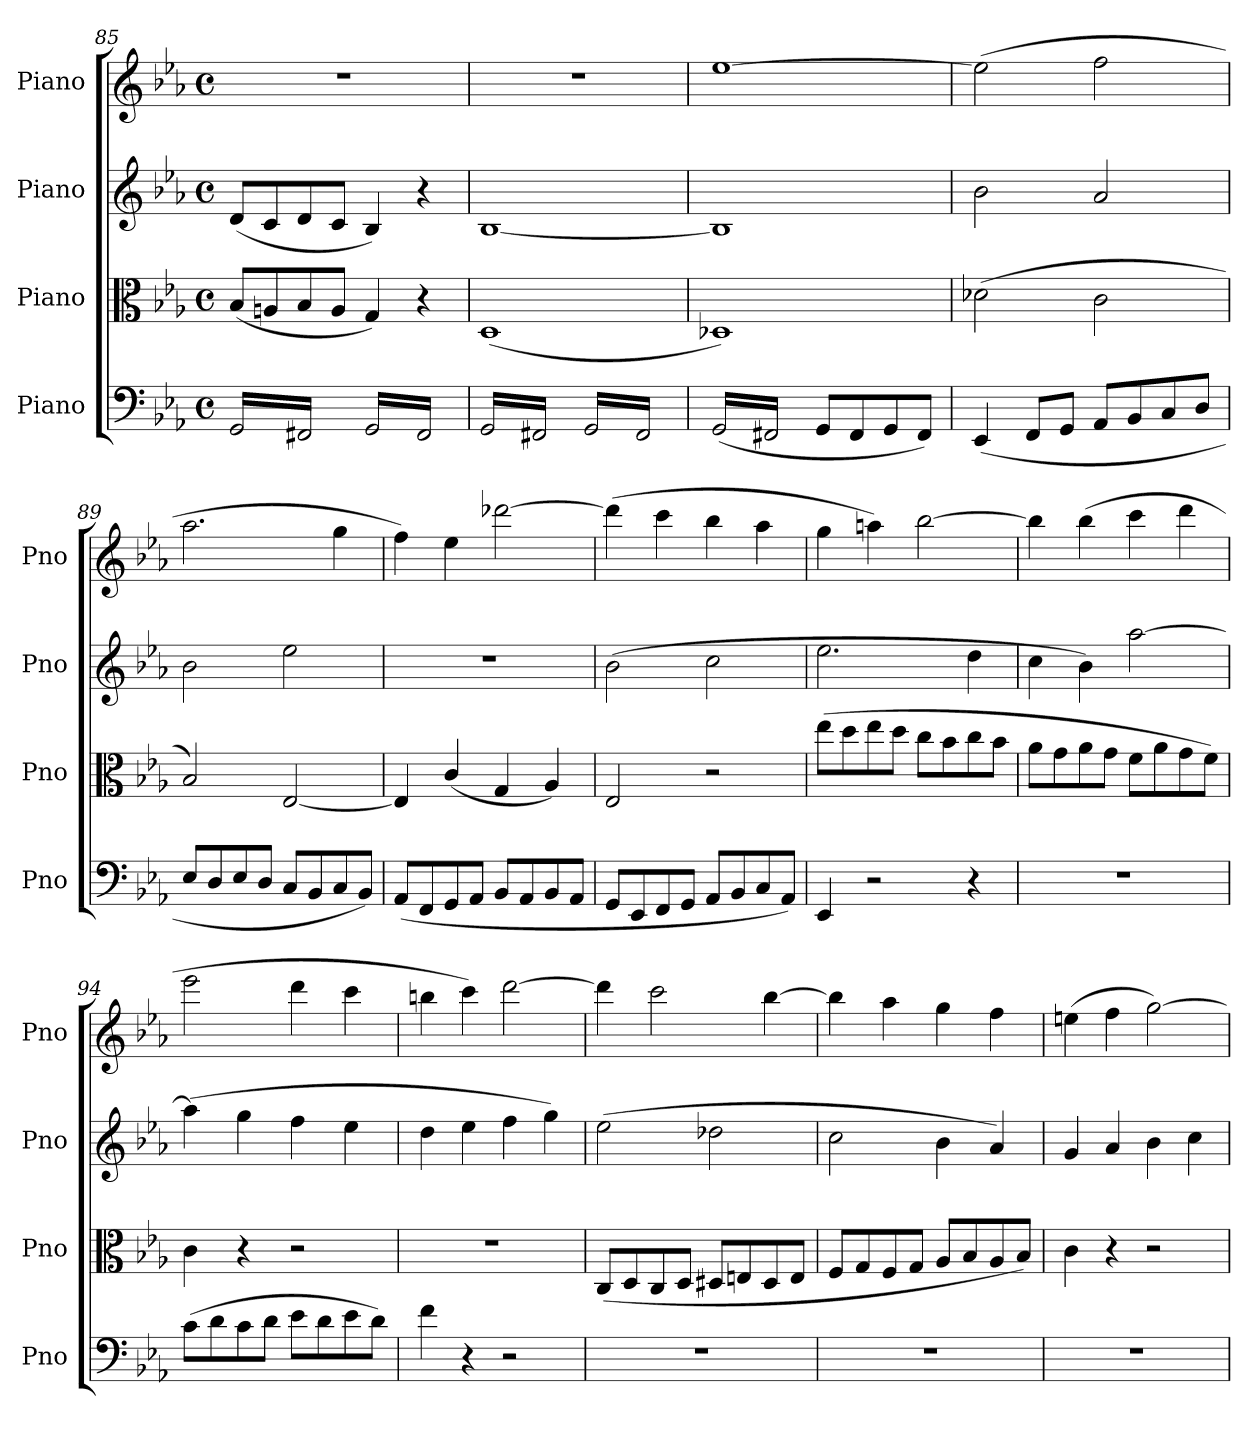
**kern	**kern	**kern	**kern
*part4	*part3	*part2	*part1
*staff4	*staff3	*staff2	*staff1
*I"Piano	*I"Piano	*I"Piano	*I"Piano
*I'Pno	*I'Pno	*I'Pno	*I'Pno
*clefF4	*clefC3	*clefG2	*clefG2
*k[b-e-a-]	*k[b-e-a-]	*k[b-e-a-]	*k[b-e-a-]
*M4/4	*M4/4	*M4/4	*M4/4
*met(c)	*met(c)	*met(c)	*met(c)
=85	=85	=85	=85
*tremolo	*	*	*
(16GG/LL	(8B-/L	(8d/L	1r
16FF#X/	.	.	.
16GG/	8An/	8c/	.
16FF#X/	.	.	.
16GG/	8B-/	8d/	.
16FF#X/	.	.	.
16GG/	8A/J	8c/J	.
16FF#X/JJ	.	.	.
16GG/LL	4G/)	4B-/)	.
16FF#/)	.	.	.
16GG/	.	.	.
16FF#/)	.	.	.
16GG/	4r	4r	.
16FF#/)	.	.	.
16GG/	.	.	.
16FF#/)JJ	.	.	.
=86	=86	=86	=86
(16GG/LL	(1D	[1B-	1r
16FF#X/	.	.	.
16GG/	.	.	.
16FF#X/	.	.	.
16GG/	.	.	.
16FF#X/	.	.	.
16GG/	.	.	.
16FF#X/JJ	.	.	.
16GG/LL	.	.	.
16FF#/)	.	.	.
16GG/	.	.	.
16FF#/)	.	.	.
16GG/	.	.	.
16FF#/)	.	.	.
16GG/	.	.	.
16FF#/)JJ	.	.	.
!!LO:LB:g=z
=87	=87	=87	=87
(16GG/LL	1D-X)	1B-]	[1ee-
16FF#X/	.	.	.
16GG/	.	.	.
16FF#X/	.	.	.
16GG/	.	.	.
16FF#X/	.	.	.
16GG/	.	.	.
16FF#X/JJ	.	.	.
*Xtremolo	*	*	*
8GG/L	.	.	.
.	.	.	.
8FF#/	.	.	.
.	.	.	.
8GG/	.	.	.
8FF#/J)	.	.	.
=88	=88	=88	=88
(4EE-/	(2d-X\	2b-\	(2ee-\]
8FF/L	.	.	.
8GG/J	.	.	.
8AA-/L	2c\	2a-/	2ff\
8BB-/	.	.	.
8C/	.	.	.
8D/J	.	.	.
=89	=89	=89	=89
8E-/L	2B-/)	2b-\	2.aa-\
8D/	.	.	.
8E-/	.	.	.
8D/J	.	.	.
8C/L	[2E-/	2ee-\	.
8BB-/	.	.	.
8C/	.	.	4gg\
8BB-/J)	.	.	.
=90	=90	=90	=90
(8AA-/L	4E-/]	1r	4ff\)
8FF/	.	.	.
8GG/	(4c/	.	4ee-\
8AA-/J	.	.	.
8BB-/L	4G/	.	[2ddd-X\
8AA-/	.	.	.
8BB-/	4A-/)	.	.
8AA-/J	.	.	.
=91	=91	=91	=91
8GG/L	2E-/	(2b-\	(4ddd-\]
8EE-/	.	.	.
8FF/	.	.	4ccc\
8GG/J	.	.	.
8AA-/L	2r	2cc\	4bb-\
8BB-/	.	.	.
8C/	.	.	4aa-\
8AA-/J)	.	.	.
=92	=92	=92	=92
4EE-/	(8ee-\L	2.ee-\	4gg\
.	8dd\	.	.
2r	8ee-\	.	4aan\)
.	8dd\J	.	.
.	8cc\L	.	[2bb-\
.	8b-\	.	.
4r	8cc\	4dd\	.
.	8b-\J	.	.
=93	=93	=93	=93
1r	8a-\L	4cc\	4bb-\]
.	8g\	.	.
.	8a-\	4b-\)	(4bb-\
.	8g\J	.	.
.	8f\L	[2aa-\	4ccc\
.	8a-\	.	.
.	8g\	.	4ddd\
.	8f\J)	.	.
!!LO:LB:g=z
=94	=94	=94	=94
(8c\L	4c\	(4aa-\]	2eee-\
8d\	.	.	.
8c\	4r	4gg\	.
8d\J	.	.	.
8e-\L	2r	4ff\	4ddd\
8d\	.	.	.
8e-\	.	4ee-\	4ccc\
8d\J)	.	.	.
=95	=95	=95	=95
4f\	1r	4dd\	4bbn\
4r	.	4ee-\	4ccc\)
2r	.	4ff\	[2ddd\
.	.	4gg\)	.
=96	=96	=96	=96
1r	(8C/L	(2ee-\	4ddd\]
.	8D/	.	.
.	8C/	.	2ccc\
.	8D/J	.	.
.	8D#X/L	2dd-X\	.
.	8En/	.	.
.	8D#/	.	[4bb-\
.	8E/J	.	.
=97	=97	=97	=97
1r	8F/L	2cc\	4bb-\]
.	8G/	.	.
.	8F/	.	4aa-\
.	8G/J	.	.
.	8A-/L	4b-\	4gg\
.	8B-/	.	.
.	8A-/	4a-/)	4ff\
.	8B-/J)	.	.
=98	=98	=98	=98
1r	4c\	4g/	(4een\
.	4r	4a-/	4ff\
.	2r	4b-\	[2gg\)
.	.	4cc\	.
=	=	=	=
*-	*-	*-	*-
